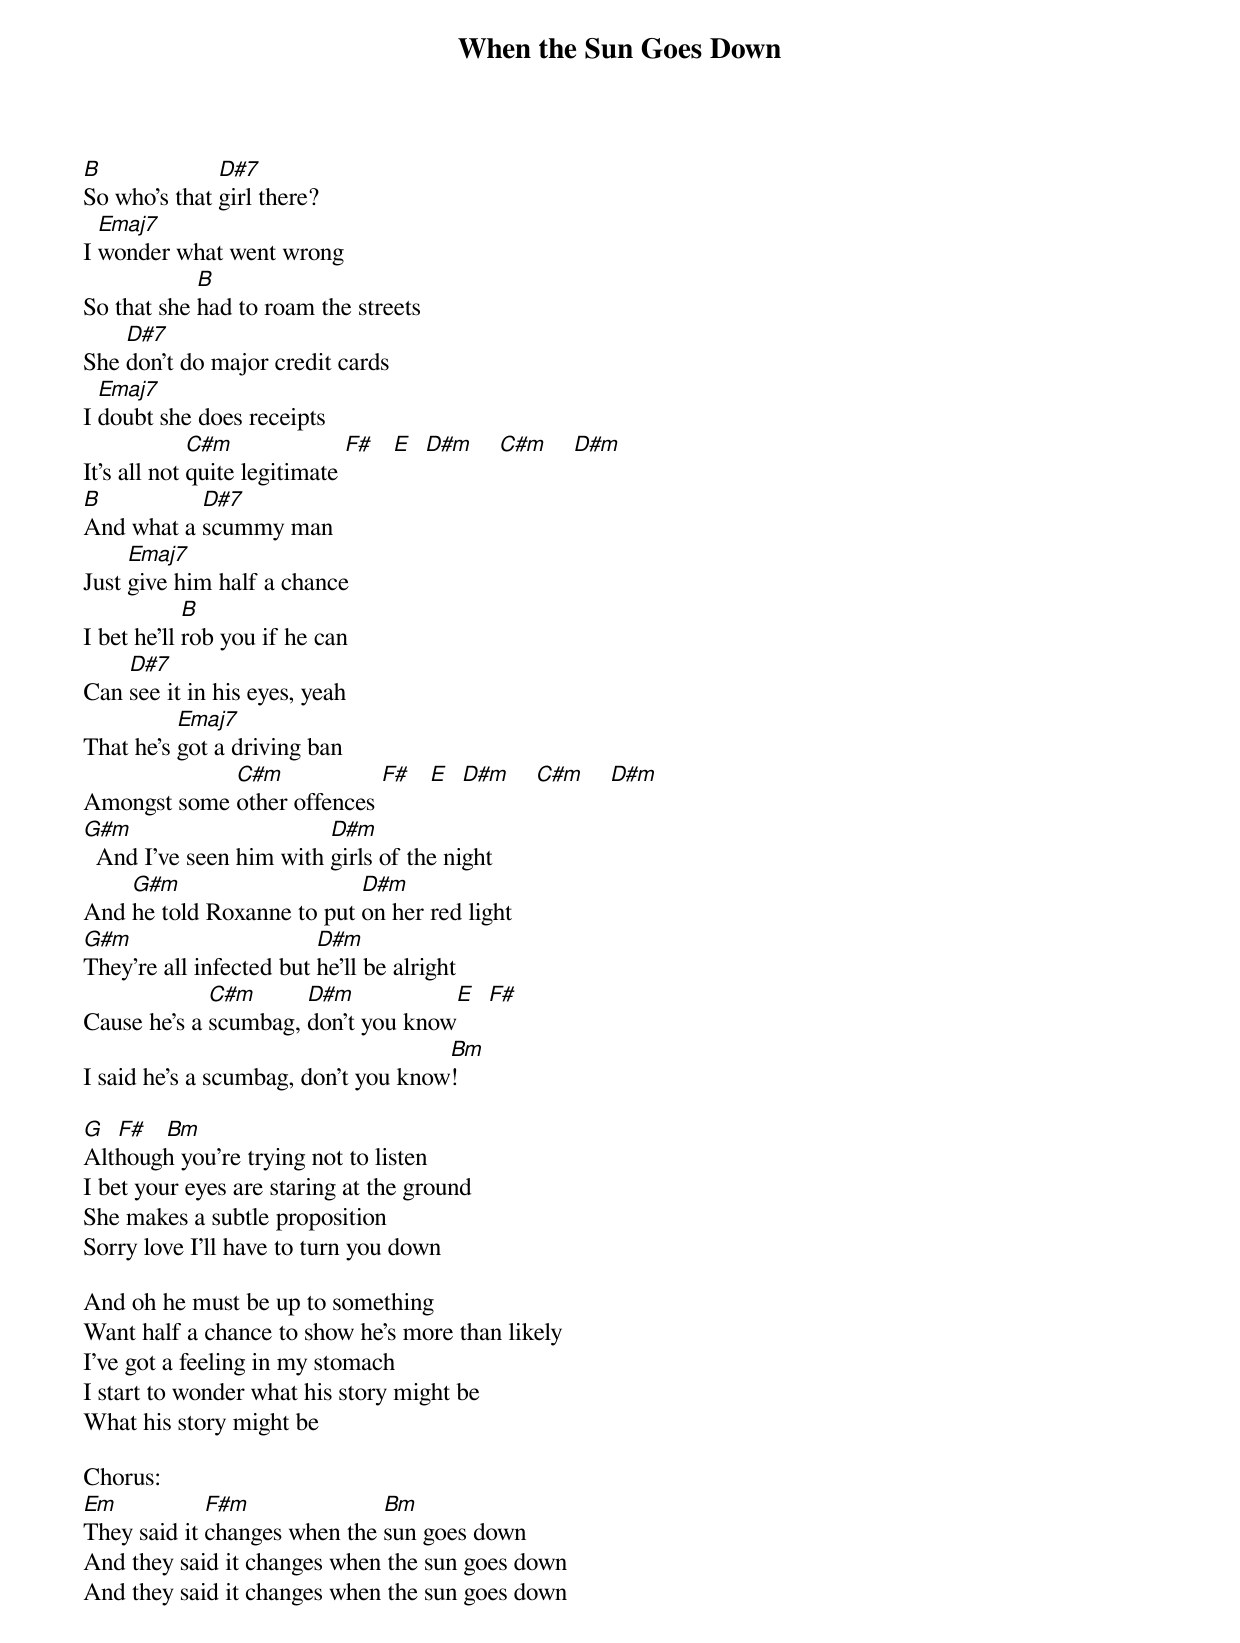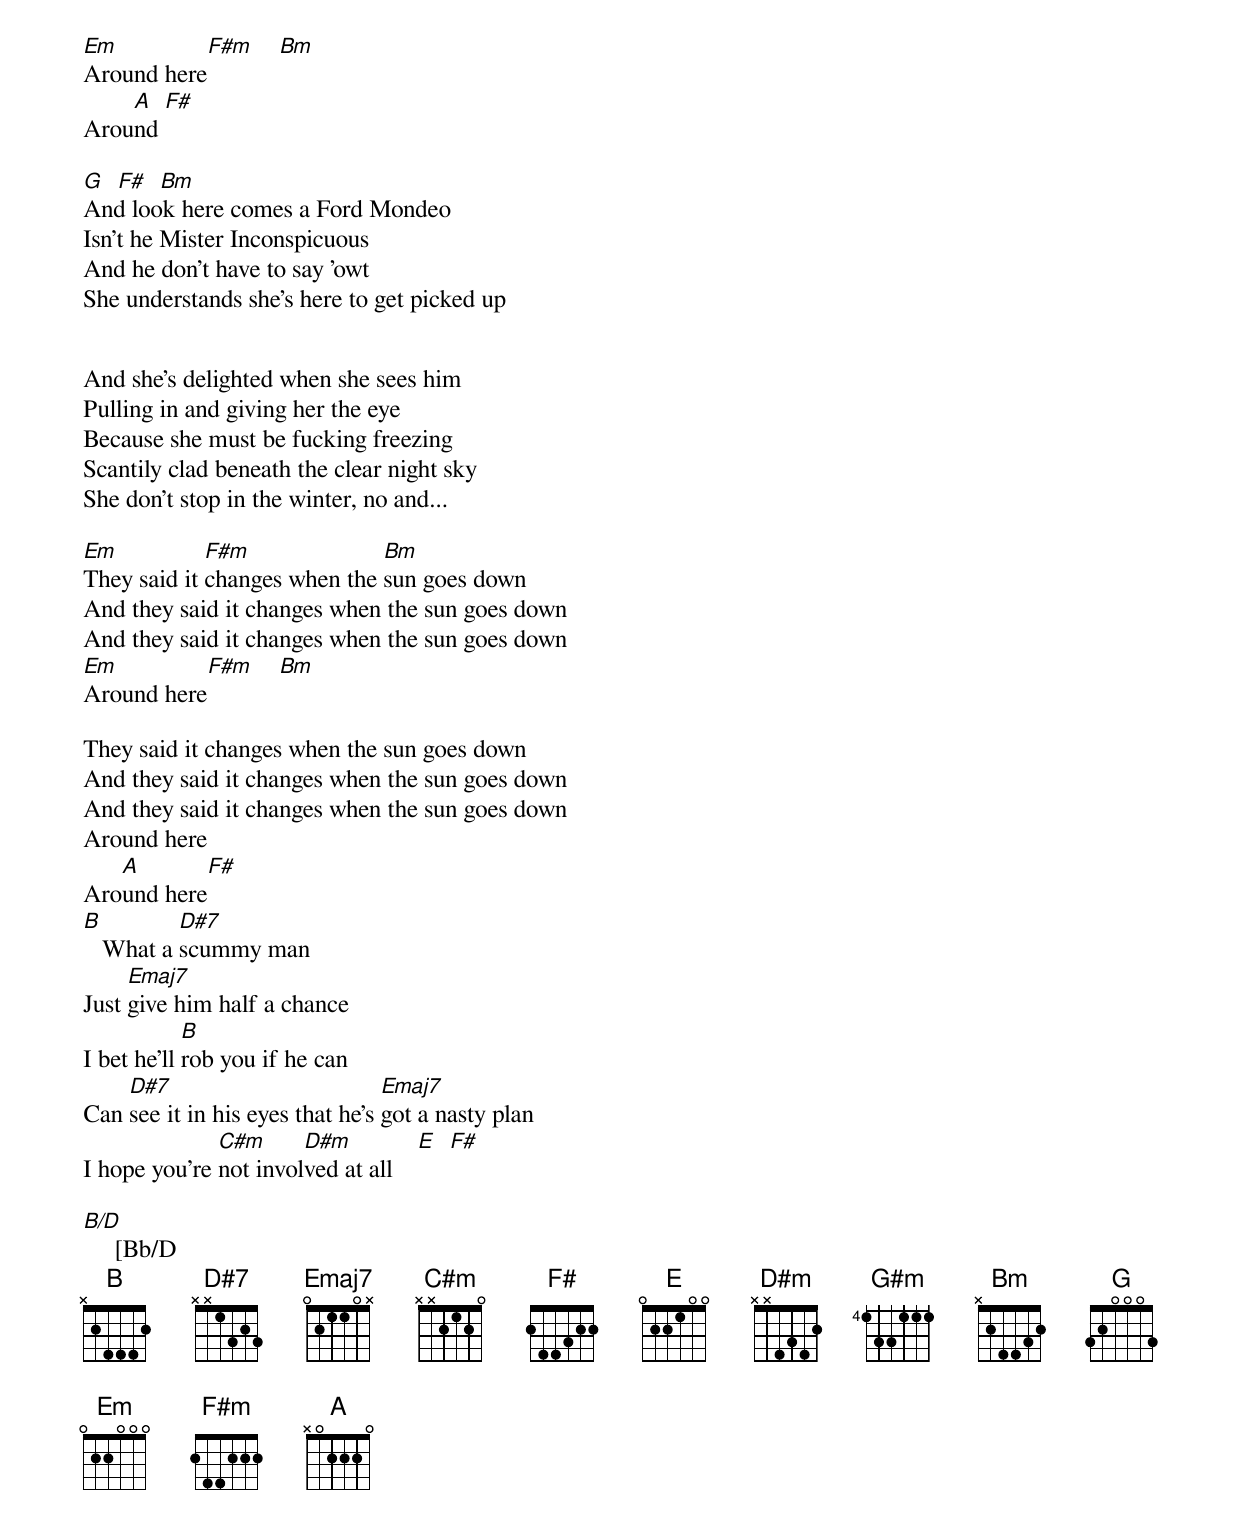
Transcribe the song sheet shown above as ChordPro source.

{t:When the Sun Goes Down}
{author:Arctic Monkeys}

[B]So who's that [D#7]girl there?
I [Emaj7]wonder what went wrong
So that she [B]had to roam the streets
She [D#7]don't do major credit cards
I [Emaj7]doubt she does receipts
It's all not [C#m]quite legitimate [F#]   [E]  [D#m]    [C#m]    [D#m]
[B]And what a [D#7]scummy man
Just [Emaj7]give him half a chance
I bet he'll [B]rob you if he can
Can [D#7]see it in his eyes, yeah
That he's [Emaj7]got a driving ban
Amongst some [C#m]other offences [F#]   [E]  [D#m]    [C#m]    [D#m]
[G#m]  And I've seen him with [D#m]girls of the night
And [G#m]he told Roxanne to put [D#m]on her red light
[G#m]They're all infected but [D#m]he'll be alright
Cause he's a [C#m]scumbag, [D#m]don't you know[E]  [F#]
I said he's a scumbag, don't you know[Bm]!

[G]  [F#]   [Bm]
Although you're trying not to listen
I bet your eyes are staring at the ground
She makes a subtle proposition
Sorry love I'll have to turn you down

And oh he must be up to something
Want half a chance to show he's more than likely
I've got a feeling in my stomach
I start to wonder what his story might be
What his story might be

Chorus:
[Em]They said it [F#m]changes when the [Bm]sun goes down
And they said it changes when the sun goes down
And they said it changes when the sun goes down
[Em]Around here[F#m]    [Bm]
Arou[A]nd [F#]

[G]  [F#]  [Bm]
And look here comes a Ford Mondeo
Isn't he Mister Inconspicuous
And he don't have to say 'owt
She understands she's here to get picked up


And she's delighted when she sees him
Pulling in and giving her the eye
Because she must be fucking freezing
Scantily clad beneath the clear night sky
She don't stop in the winter, no and...

[Em]They said it [F#m]changes when the [Bm]sun goes down
And they said it changes when the sun goes down
And they said it changes when the sun goes down
[Em]Around here[F#m]    [Bm]

They said it changes when the sun goes down
And they said it changes when the sun goes down
And they said it changes when the sun goes down
Around here
Aro[A]und here[F#]
[B]   What a [D#7]scummy man
Just [Emaj7]give him half a chance
I bet he'll [B]rob you if he can
Can [D#7]see it in his eyes that he's [Emaj7]got a nasty plan
I hope you're [C#m]not invol[D#m]ved at all    [E]  [F#]

[B/D]     [Bb/D
